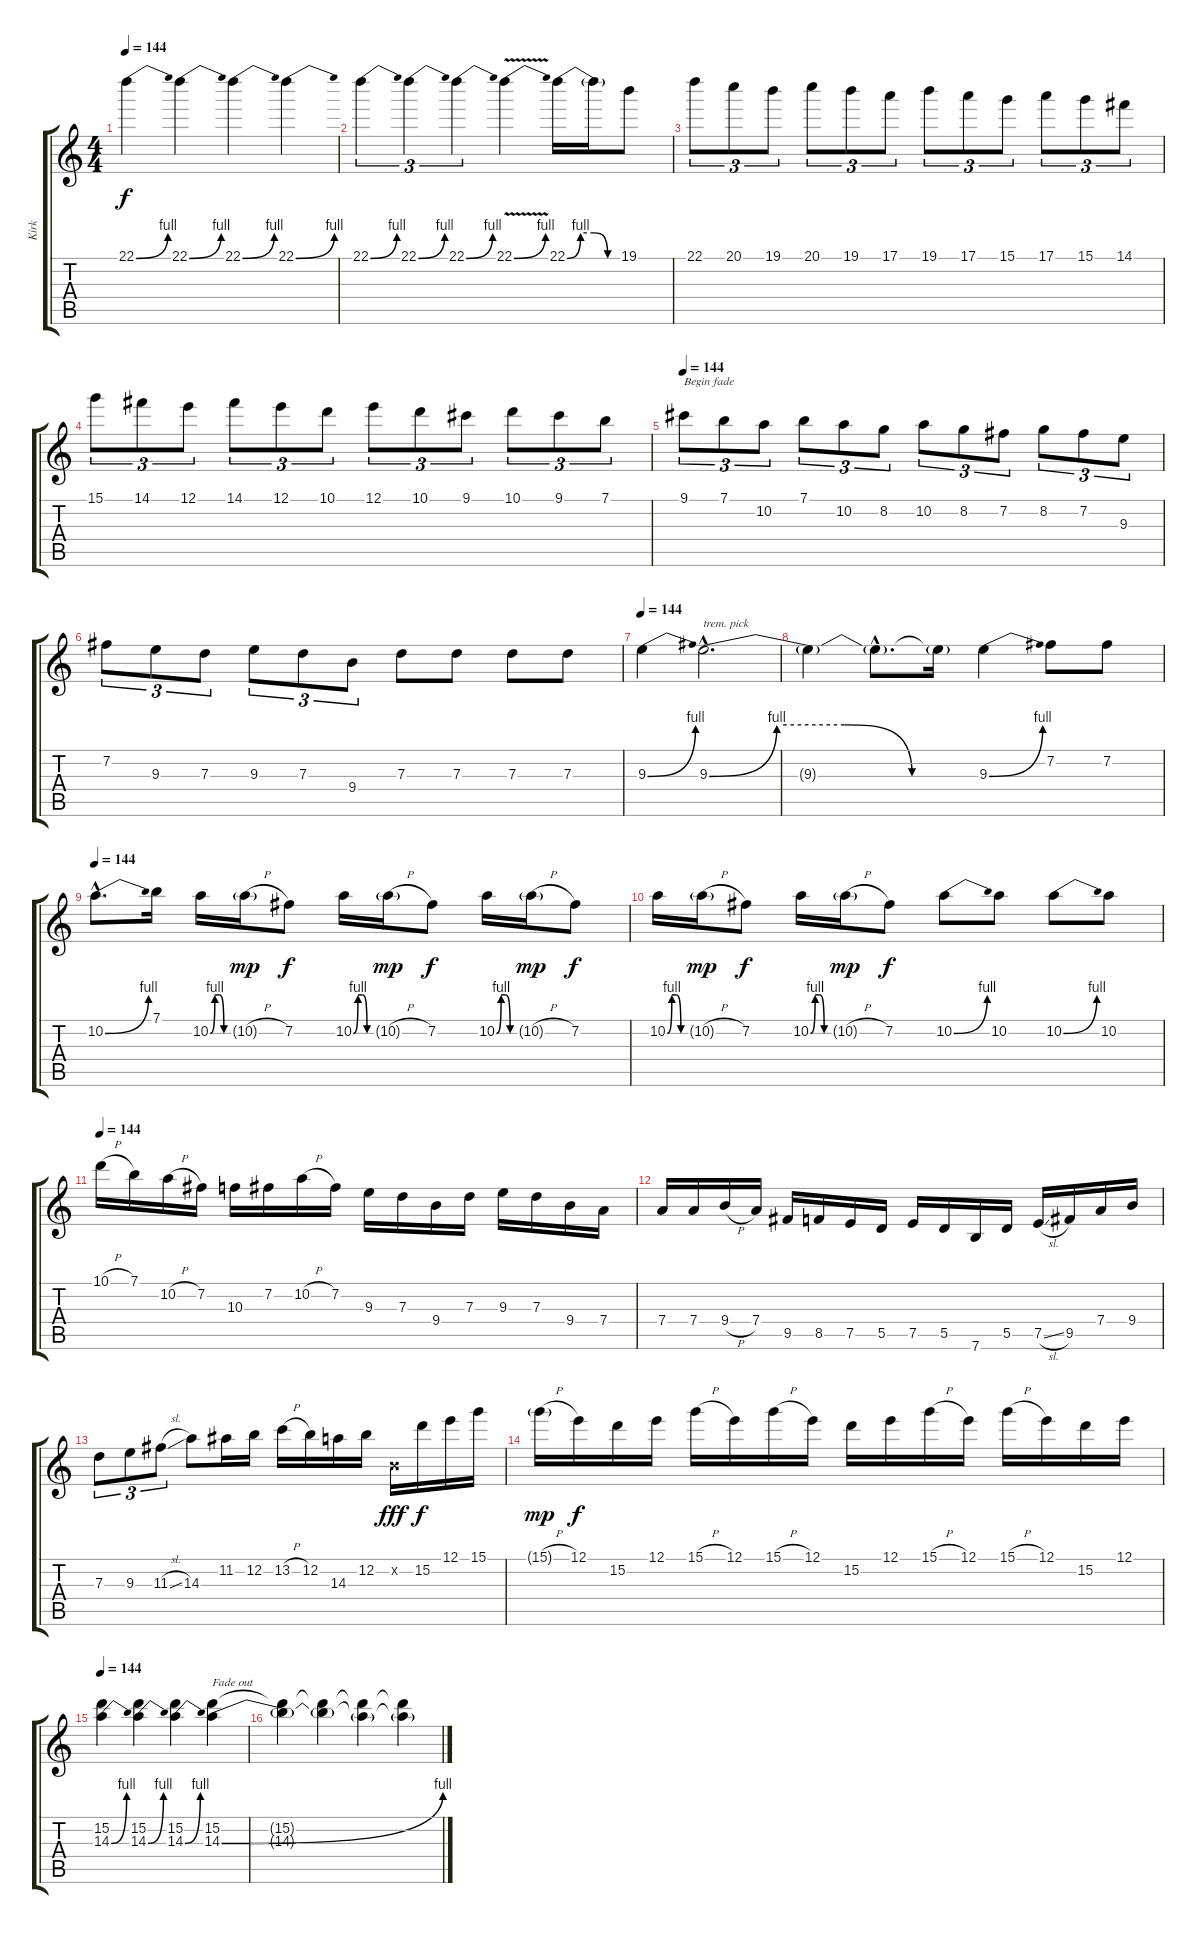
\track ("Kirk" "Kirk") {instrument distortionguitar}
\staff {score tabs}
\tuning (E4 B3 G3 D3 A2 E2) {hide}
\ts (4 4)
\tempo 144
\clef g2
\ks c
22.1{be (bend 0 0 60 4)}.4{dy f} 22.1{be (bend 0 0 60 4)}.4 22.1{be (bend 0 0 60 4)}.4 22.1{be (bend 0 0 60 4)}.4 |
22.1{be (bend 0 0 60 4)}.4{tu (3 2)} 22.1{be (bend 0 0 60 4)}.4{tu (3 2)} 22.1{be (bend 0 0 60 4)}.4{tu (3 2)} 22.1{be (bend 0 0 60 4) v}.4 22.1{be (custom 0 0 15 4 30 4 45 0 60 0)}.16 22.1{t}.16 19.1.8 |
22.1.8{tu (3 2)} 20.1.8{tu (3 2)} 19.1.8{tu (3 2)} 20.1.8{tu (3 2)} 19.1.8{tu (3 2)} 17.1.8{tu (3 2)} 19.1.8{tu (3 2)} 17.1.8{tu (3 2)} 15.1.8{tu (3 2)} 17.1.8{tu (3 2)} 15.1.8{tu (3 2)} 14.1.8{tu (3 2)} |
15.1.8{tu (3 2)} 14.1.8{tu (3 2)} 12.1.8{tu (3 2)} 14.1.8{tu (3 2)} 12.1.8{tu (3 2)} 10.1.8{tu (3 2)} 12.1.8{tu (3 2)} 10.1.8{tu (3 2)} 9.1.8{tu (3 2)} 10.1.8{tu (3 2)} 9.1.8{tu (3 2)} 7.1.8{tu (3 2)} |
\tempo 144
9.1.8{tu (3 2) txt "Begin fade"} 7.1.8{tu (3 2)} 10.2.8{tu (3 2)} 7.1.8{tu (3 2)} 10.2.8{tu (3 2)} 8.2.8{tu (3 2)} 10.2.8{tu (3 2)} 8.2.8{tu (3 2)} 7.2.8{tu (3 2)} 8.2.8{tu (3 2)} 7.2.8{tu (3 2)} 9.3.8{tu (3 2)} |
7.2.8{tu (3 2)} 9.3.8{tu (3 2)} 7.3.8{tu (3 2)} 9.3.8{tu (3 2)} 7.3.8{tu (3 2)} 9.4.8{tu (3 2)} 7.3.8 7.3.8 7.3.8 7.3.8 |
\tempo 144
9.3{be (bend 0 0 60 4)}.4 9.3{be (custom 0 0 15 4 30 4 45 0 60 0) hac}.2{d txt "trem. pick"} |
9.3{t}.4 9.3{hac t}.8{d} 9.3{t}.16 9.3{be (bend 0 0 60 4)}.4 7.2.8 7.2.8 |
\tempo 144
10.2{be (bend 0 0 60 4) hac}.8{d} 7.1.16 10.2{be (custom 0 0 15 4 30 4 45 0 60 0)}.16 10.2{h g}.16{dy mp} 7.2.8{dy f} 10.2{be (custom 0 0 15 4 30 4 45 0 60 0)}.16 10.2{h g}.16{dy mp} 7.2.8{dy f} 10.2{be (custom 0 0 15 4 30 4 45 0 60 0)}.16 10.2{h g}.16{dy mp} 7.2.8{dy f} |
10.2{be (custom 0 0 15 4 30 4 45 0 60 0)}.16 10.2{h g}.16{dy mp} 7.2.8{dy f} 10.2{be (custom 0 0 15 4 30 4 45 0 60 0)}.16 10.2{h g}.16{dy mp} 7.2.8{dy f} 10.2{be (bend 0 0 60 4)}.8 10.2.8 10.2{be (bend 0 0 60 4)}.8 10.2.8 |
\tempo 144
10.1{h}.16 7.1.16 10.2{h}.16 7.2.16 10.3.16 7.2.16 10.2{h}.16 7.2.16 9.3.16 7.3.16 9.4.16 7.3.16 9.3.16 7.3.16 9.4.16 7.4.16 |
7.4.16 7.4.16 9.4{h}.16 7.4.16 9.5.16 8.5.16 7.5.16 5.5.16 7.5.16 5.5.16 7.6.16 5.5.16 7.5{sl}.16 9.5.16 7.4.16 9.4.16 |
7.3.8{tu (3 2)} 9.3.8{tu (3 2)} 11.3{sl}.8{tu (3 2)} 14.3.8 11.2.16 12.2.16 13.2{h}.16 12.2.16 14.3.16 12.2.16 0.2{x}.16{dy fff} 15.2.16{dy f} 12.1.16 15.1.16 |
15.1{h g}.16{dy mp} 12.1.16{dy f} 15.2.16 12.1.16 15.1{h}.16 12.1.16 15.1{h}.16 12.1.16 15.2.16 12.1.16 15.1{h}.16 12.1.16 15.1{h}.16 12.1.16 15.2.16 12.1.16 |
\tempo 144
(15.2 14.3{be (bend 0 0 60 4)}).4 (15.2 14.3{be (bend 0 0 60 4)}).4 (15.2 14.3{be (bend 0 0 60 4)}).4 (15.2 14.3{be (bend 0 0 60 4)}).4{txt "Fade out"} |
(15.2{t} 14.3{t}).4 (15.2{t} 14.3{t}).4 (15.2{t} 14.3{t}).4 (15.2{t} 14.3{t}).4
